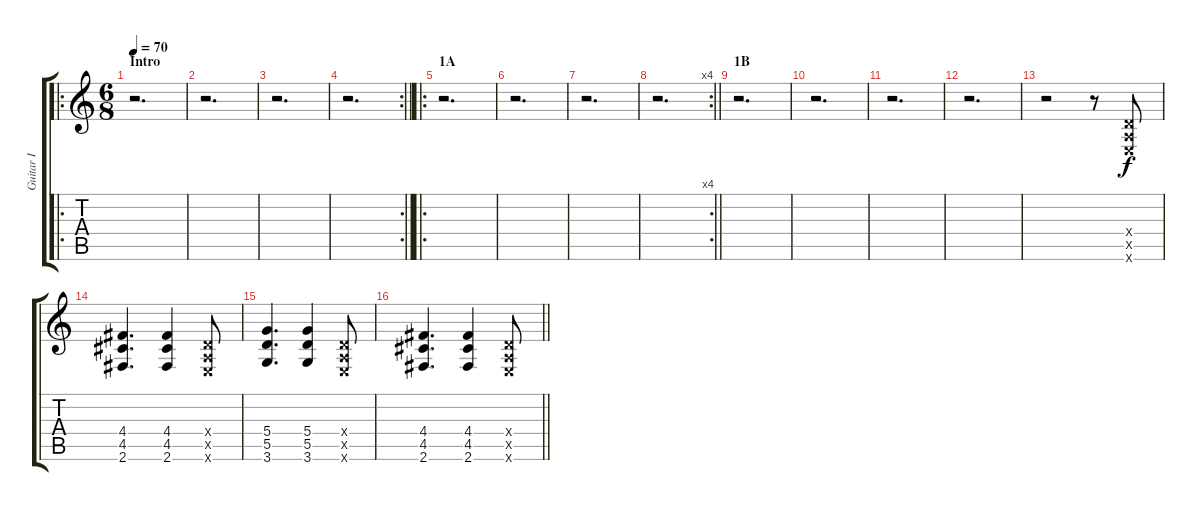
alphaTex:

\track ("Guitar I" "Guitar I") {instrument electricguitarclean}
\staff {score tabs}
\tuning (E4 B3 G3 D3 A2 E2) {hide}
\ro
\ts (6 8)
\section ("" "Intro")
\tempo 70
\clef g2
\ks c
r.2{d dy f instrument electricguitarclean} |
r.2{d} |
r.2{d} |
\rc 2
\barLineRight lightlight
r.2{d} |
\ro
\section ("" "1A")
r.2{d} |
r.2{d} |
r.2{d} |
\rc 4
\barLineRight lightlight
r.2{d} |
\section ("" "1B")
r.2{d} |
r.2{d} |
r.2{d} |
r.2{d} |
r.2 r.8 (0.4{x} 0.5{x} 0.6{x}).8 |
(4.4 4.5 2.6).4{d} (4.4 4.5 2.6).4 (0.4{x} 0.5{x} 0.6{x}).8 |
(5.4 5.5 3.6).4{d} (5.4 5.5 3.6).4 (0.4{x} 0.5{x} 0.6{x}).8 |
\barLineRight lightlight
(4.4 4.5 2.6).4{d} (4.4 4.5 2.6).4 (0.4{x} 0.5{x} 0.6{x}).8
